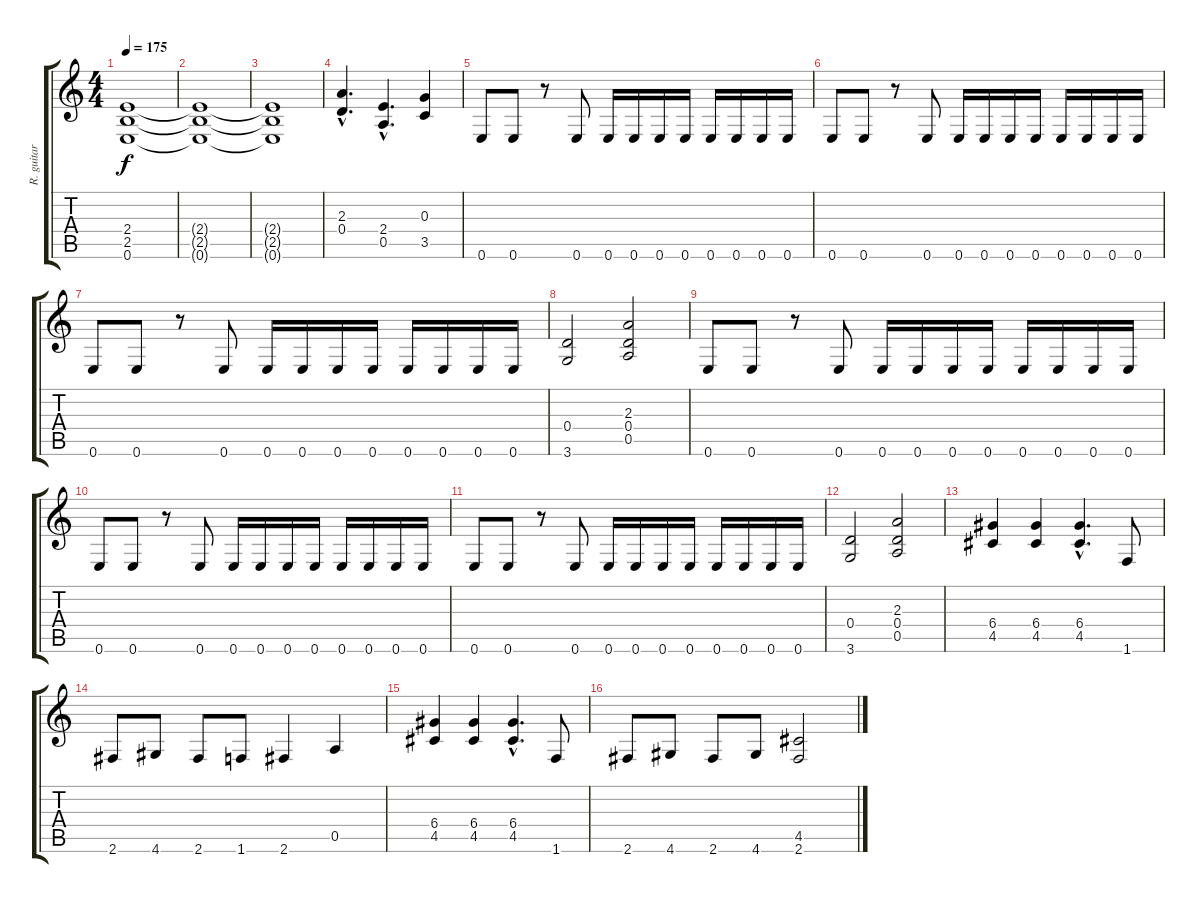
\track ("R. guitar" "R. guitar") {instrument overdrivenguitar}
\staff {score tabs}
\tuning (E4 B3 G3 D3 A2 E2) {hide}
\ts (4 4)
\tempo 175
\clef g2
\ks c
(2.4 2.5 0.6).1{dy f} |
(2.4{t} 2.5{t} 0.6{t}).1 |
(2.4{t} 2.5{t} 0.6{t}).1 |
(2.3{hac} 0.4{hac}).4{d} (2.4{hac} 0.5{hac}).4{d} (0.3 3.5).4 |
0.6.8 0.6.8 r.8 0.6.8 0.6.16 0.6.16 0.6.16 0.6.16 0.6.16 0.6.16 0.6.16 0.6.16 |
0.6.8 0.6.8 r.8 0.6.8 0.6.16 0.6.16 0.6.16 0.6.16 0.6.16 0.6.16 0.6.16 0.6.16 |
0.6.8 0.6.8 r.8 0.6.8 0.6.16 0.6.16 0.6.16 0.6.16 0.6.16 0.6.16 0.6.16 0.6.16 |
(0.4 3.6).2 (2.3 0.4 0.5).2 |
0.6.8 0.6.8 r.8 0.6.8 0.6.16 0.6.16 0.6.16 0.6.16 0.6.16 0.6.16 0.6.16 0.6.16 |
0.6.8 0.6.8 r.8 0.6.8 0.6.16 0.6.16 0.6.16 0.6.16 0.6.16 0.6.16 0.6.16 0.6.16 |
0.6.8 0.6.8 r.8 0.6.8 0.6.16 0.6.16 0.6.16 0.6.16 0.6.16 0.6.16 0.6.16 0.6.16 |
(0.4 3.6).2 (2.3 0.4 0.5).2 |
(6.4 4.5).4 (6.4 4.5).4 (6.4{hac} 4.5{hac}).4{d} 1.6.8 |
2.6.8 4.6.8 2.6.8 1.6.8 2.6.4 0.5.4 |
(6.4 4.5).4 (6.4 4.5).4 (6.4{hac} 4.5{hac}).4{d} 1.6.8 |
2.6.8 4.6.8 2.6.8 4.6.8 (4.5 2.6).2
